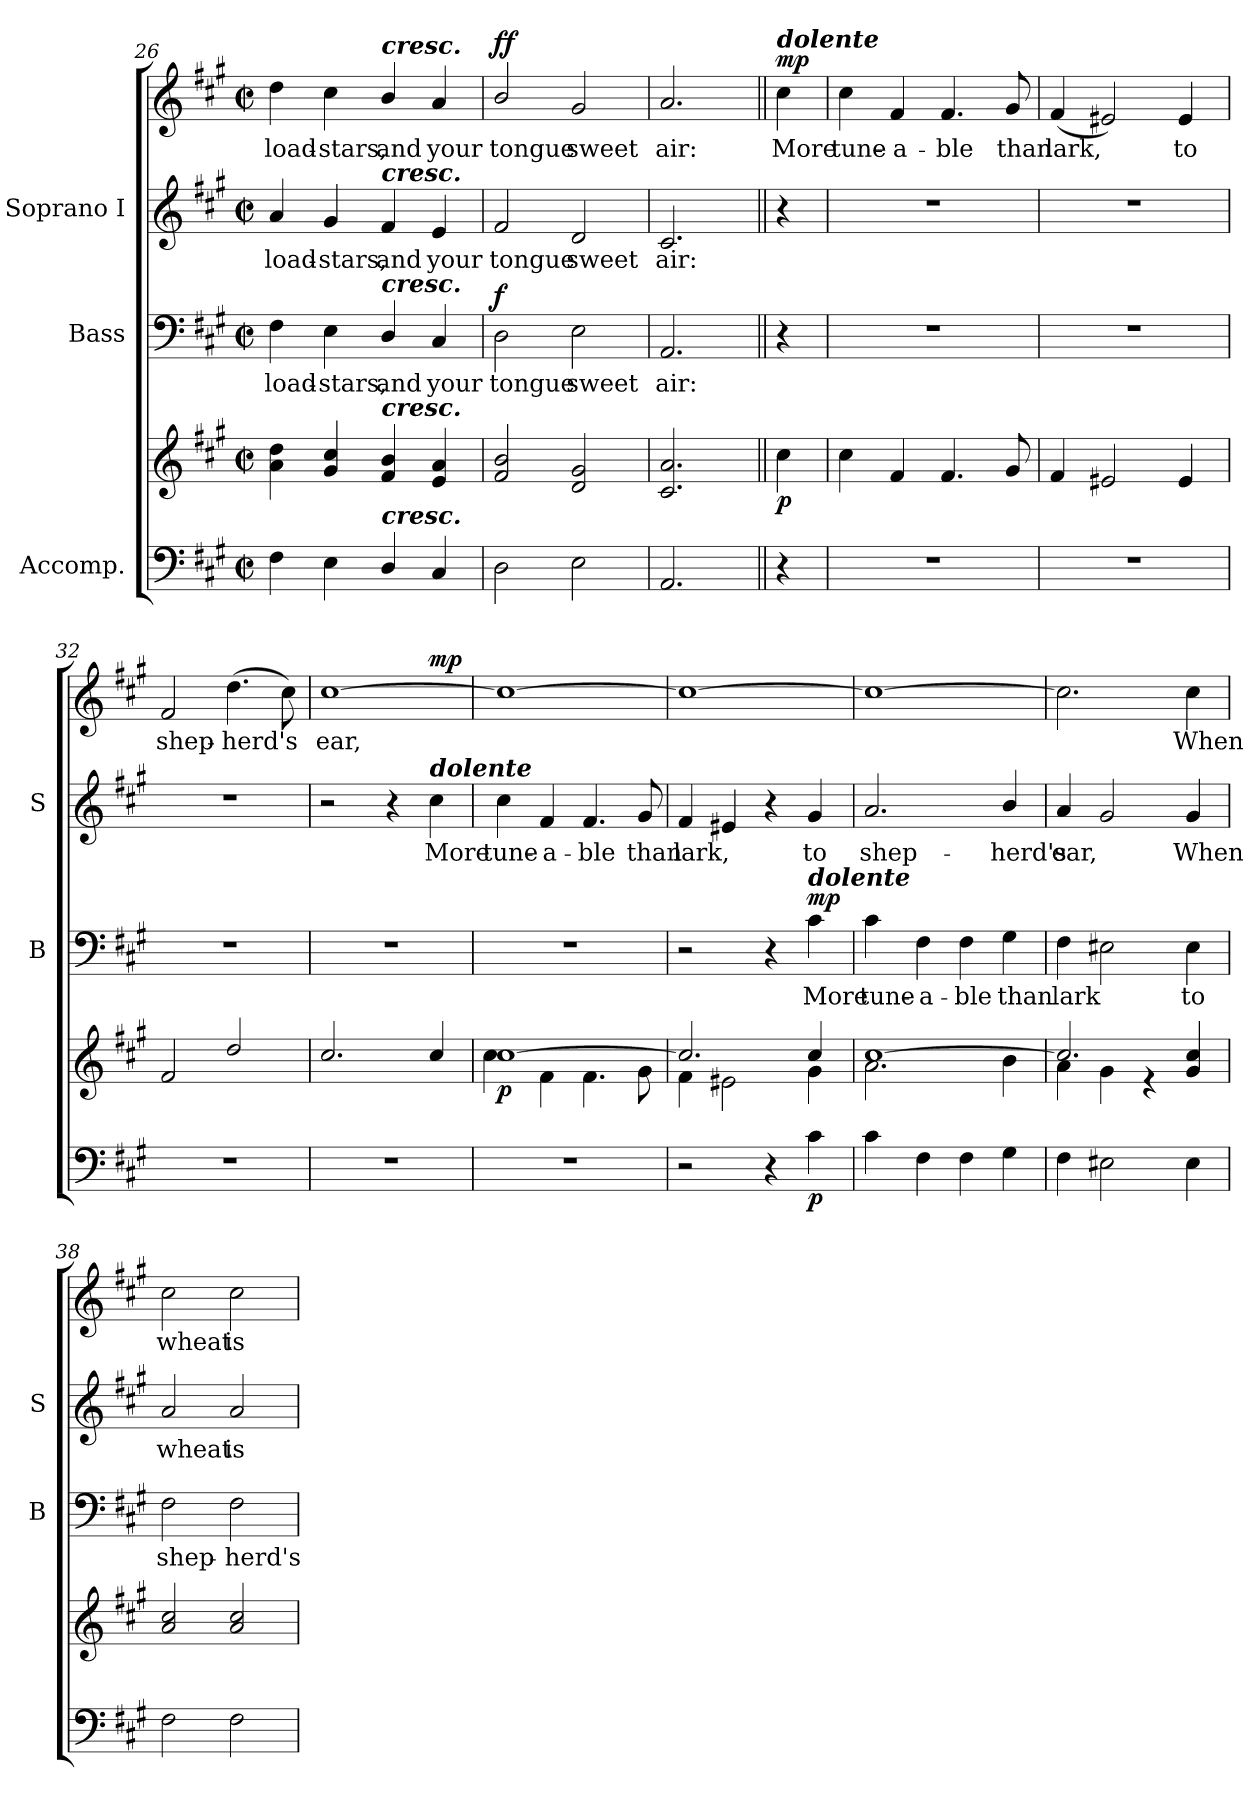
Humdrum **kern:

**kern	**kern	**dynam	**kern	**text	**dynam	**kern	**text	**kern	**text	**dynam
*part3	*part3	*part3	*part2	*part2	*part2	*part1	*part1	*part1	*part1	*part1
*staff5	*staff4	*staff4/5	*staff3	*staff3	*staff3	*staff2	*staff2	*staff1	*staff1	*staff1/2
*I"Accomp.	*	*	*I"Bass	*	*	*I"Soprano I	*	*	*	*
*	*	*	*I'B	*	*	*I'S	*	*	*	*
*clefF4	*clefG2	*	*clefF4	*	*	*clefG2	*	*clefG2	*	*
*k[f#c#g#]	*k[f#c#g#]	*	*k[f#c#g#]	*	*	*k[f#c#g#]	*	*k[f#c#g#]	*	*
*A:	*A:	*	*A:	*	*	*A:	*	*A:	*	*
*M2/2	*M2/2	*	*M2/2	*	*	*M2/2	*	*M2/2	*	*
*met(c|)	*met(c|)	*	*met(c|)	*	*	*met(c|)	*	*met(c|)	*	*
=26	=26	=26	=26	=26	=26	=26	=26	=26	=26	=26
!	!	!	!	!LO:LY:b	!	!	!LO:LY:b	!	!LO:LY:b	!
4F#	4a 4dd	.	4F#	load-	.	4a	load-	4dd	load-	.
!	!	!	!	!LO:LY:b	!	!	!LO:LY:b	!	!LO:LY:b	!
4E	4g# 4cc#	.	4E	-stars,	.	4g#	-stars,	4cc#	-stars,	.
!	!	!	!	!	!	!	!	!LO:TX:a:Bi:t=cresc.	!	!
!	!	!	!	!	!	!LO:TX:a:Bi:t=cresc.	!	!	!	!
!	!	!	!LO:TX:a:Bi:t=cresc.	!	!	!	!	!	!	!
!	!LO:TX:a:Bi:t=cresc.	!	!	!	!	!	!	!	!	!
!LO:TX:a:Bi:t=cresc.	!	!	!	!	!	!	!	!	!	!
!	!	!	!	!LO:LY:b	!	!	!LO:LY:b	!	!LO:LY:b	!
4D/	4f#/ 4b/	.	4D/	and	.	4f#/	and	4b/	and	.
!	!	!	!	!LO:LY:b	!	!	!LO:LY:b	!	!LO:LY:b	!
4C#	4e 4a	.	4C#	your	.	4e	your	4a	your	.
=27	=27	=27	=27	=27	=27	=27	=27	=27	=27	=27
!	!	!	!	!LO:LY:b	!LO:DY:b	!	!LO:LY:b	!	!LO:LY:b	!LO:DY:b=2
!	!	!	!	!	!	!	!	!	!	!LO:DY:n=1:b
2D\	2f#/ 2b/	.	2D\	tongue	f	2f#/	tongue	2b/	tongue	f f
!	!	!	!	!LO:LY:b	!	!	!LO:LY:b	!	!LO:LY:b	!
2E	2d 2g#	.	2E	sweet	.	2d	sweet	2g#	sweet	.
=28	=28	=28	=28	=28	=28	=28	=28	=28	=28	=28
!	!	!	!	!LO:LY:b	!	!	!LO:LY:b	!	!LO:LY:b	!
2.AA	2.c# 2.a	.	2.AA	air:	.	2.c#	air:	2.a	air:	.
=29||	=29||	=29||	=29||	=29||	=29||	=29||	=29||	=29||	=29||	=29||
!	!	!	!	!	!	!	!	!LO:TX:a:Bi:t=dolente	!	!
!	!	!LO:DY:b	!	!	!	!	!	!	!LO:LY:b	!LO:DY:b
4r	4cc#	p	4r	.	.	4r	.	4cc#	More	mp
=30	=30	=30	=30	=30	=30	=30	=30	=30	=30	=30
!	!	!	!	!	!	!	!	!	!LO:LY:b	!
1r	4cc#	.	1r	.	.	1r	.	4cc#	tune-	.
!	!	!	!	!	!	!	!	!	!LO:LY:b	!
.	4f#	.	.	.	.	.	.	4f#	-a-	.
!	!	!	!	!	!	!	!	!	!LO:LY:b	!
.	4.f#	.	.	.	.	.	.	4.f#	-ble	.
!	!	!	!	!	!	!	!	!	!LO:LY:b	!
.	8g#	.	.	.	.	.	.	8g#	than	.
!!LO:LB:g=z
=31	=31	=31	=31	=31	=31	=31	=31	=31	=31	=31
*	*^	*	*	*	*	*	*	*	*	*
!	!	!	!	!	!	!	!	!	!	!LO:LY:b	!
1r	4f#	1ryy	.	1r	.	.	1r	.	(<4f#	lark,	.
.	2e#X	.	.	.	.	.	.	.	2e#X)	.	.
!	!	!	!	!	!	!	!	!	!	!LO:LY:b	!
.	4e#	.	.	.	.	.	.	.	4e#	to	.
=32	=32	=32	=32	=32	=32	=32	=32	=32	=32	=32	=32
!	!	!	!	!	!	!	!	!	!	!LO:LY:b	!
1r	2f#	1ryy	.	1r	.	.	1r	.	2f#	shep-	.
!	!	!	!	!	!	!	!	!	!	!LO:LY:b	!
.	2dd	.	.	.	.	.	.	.	(>4.dd	-herd's	.
.	.	.	.	.	.	.	.	.	8cc#)	.	.
=33	=33	=33	=33	=33	=33	=33	=33	=33	=33	=33	=33
!	!	!	!	!	!	!	!	!	!	!LO:LY:b	!
1r	2.cc#	1ryy	.	1r	.	.	2r	.	[1cc#	ear,	.
.	.	.	.	.	.	.	4r	.	.	.	.
!	!	!	!	!	!	!	!LO:TX:a:Bi:t=dolente	!	!	!	!
!	!	!	!	!	!	!	!	!LO:LY:b	!	!	!LO:DY:b=2
.	4cc#	.	.	.	.	.	4cc#	More	.	.	mp
=34	=34	=34	=34	=34	=34	=34	=34	=34	=34	=34	=34
!	!	!	!LO:DY:b	!	!	!	!	!LO:LY:b	!	!	!
1r	[1cc#	4cc#\	p	1r	.	.	4cc#	tune-	1cc#_	.	.
!	!	!	!	!	!	!	!	!LO:LY:b	!	!	!
.	.	4f#\	.	.	.	.	4f#	-a-	.	.	.
!	!	!	!	!	!	!	!	!LO:LY:b	!	!	!
.	.	4.f#\	.	.	.	.	4.f#	-ble	.	.	.
!	!	!	!	!	!	!	!	!LO:LY:b	!	!	!
.	.	8g#\	.	.	.	.	8g#	than	.	.	.
=35	=35	=35	=35	=35	=35	=35	=35	=35	=35	=35	=35
!	!	!	!	!	!	!	!	!LO:LY:b	!	!	!
2r	2.cc#/]	4f#\	.	2r	.	.	4f#	lark,	1cc#_	.	.
.	.	2e#X\	.	.	.	.	4e#X	.	.	.	.
4r	.	.	.	4r	.	.	4r	.	.	.	.
!	!	!	!	!LO:TX:a:Bi:t=dolente	!	!	!	!	!	!	!
!	!	!	!LO:DY:b=2	!	!LO:LY:b	!LO:DY:b	!	!LO:LY:b	!	!	!
4c#\	4cc#/	4g#\	p	4c#	More	mp	4g#	to	.	.	.
=36	=36	=36	=36	=36	=36	=36	=36	=36	=36	=36	=36
!	!	!	!	!	!LO:LY:b	!	!	!LO:LY:b	!	!	!
4c#	[1cc#	2.a\	.	4c#	tune-	.	2.a	shep-	1cc#_	.	.
!	!	!	!	!	!LO:LY:b	!	!	!	!	!	!
4F#	.	.	.	4F#	-a-	.	.	.	.	.	.
!	!	!	!	!	!LO:LY:b	!	!	!	!	!	!
4F#	.	.	.	4F#	-ble	.	.	.	.	.	.
!	!	!	!	!	!LO:LY:b	!	!	!LO:LY:b	!	!	!
4G#	.	4b\	.	4G#	than	.	4b/	-herd's	.	.	.
!!LO:LB:g=z
=37	=37	=37	=37	=37	=37	=37	=37	=37	=37	=37	=37
!	!	!	!	!	!LO:LY:b	!	!	!LO:LY:b	!	!	!
4F#	2.cc#/]	4a\	.	4F#	lark	.	4a	ear,	2.cc#]	.	.
2E#X	.	4g#\	.	2E#X	.	.	2g#	.	.	.	.
.	.	4r	.	.	.	.	.	.	.	.	.
!	!	!	!	!	!LO:LY:b	!	!	!LO:LY:b	!	!LO:LY:b	!LO:DY:b=2
!	!	!	!	!	!	!	!	!	!	!	!LO:DY:n=1:b
4E#	4g#/ 4cc#/	4ryy	.	4E#	to	.	4g#	When	4cc#	When	mf mf
=38	=38	=38	=38	=38	=38	=38	=38	=38	=38	=38	=38
!	!	!	!	!	!LO:LY:b	!	!	!LO:LY:b	!	!LO:LY:b	!
2F#	2a/ 2cc#/	1ryy	.	2F#	shep-	.	2a	wheat	2cc#	wheat	.
!	!	!	!	!	!LO:LY:b	!	!	!LO:LY:b	!	!LO:LY:b	!
2F#	2a/ 2cc#/	.	.	2F#	-herd's	.	2a	is	2cc#	is	.
*	*v	*v	*	*	*	*	*	*	*	*	*
=	=	=	=	=	=	=	=	=	=	=
*-	*-	*-	*-	*-	*-	*-	*-	*-	*-	*-
